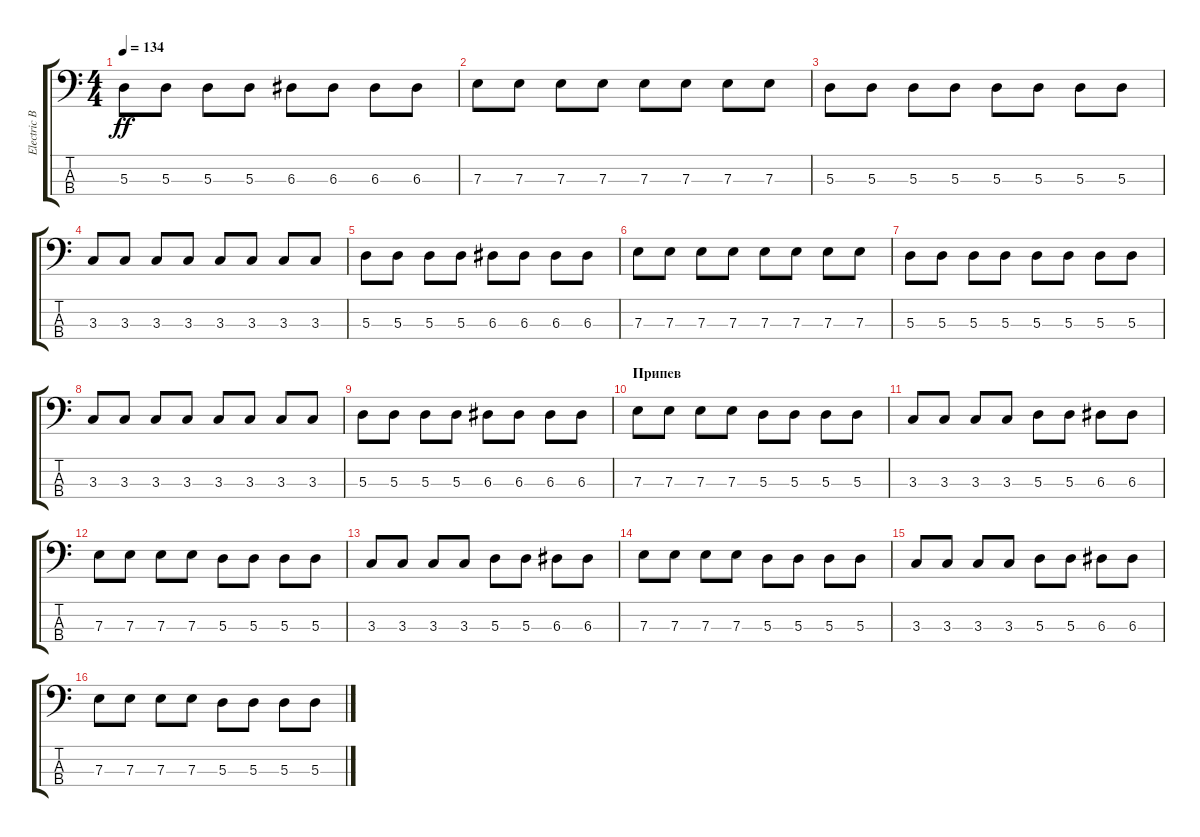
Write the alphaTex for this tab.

\track ("Electric Bass" "Electric B") {instrument electricbassfinger}
\staff {score tabs}
\tuning (G2 D2 A1 E1) {hide}
\ts (4 4)
\tempo 134
\clef f4
\ks c
5.3.8{dy ff} 5.3.8 5.3.8 5.3.8 6.3.8 6.3.8 6.3.8 6.3.8 |
7.3.8 7.3.8 7.3.8 7.3.8 7.3.8 7.3.8 7.3.8 7.3.8 |
5.3.8 5.3.8 5.3.8 5.3.8 5.3.8 5.3.8 5.3.8 5.3.8 |
3.3.8 3.3.8 3.3.8 3.3.8 3.3.8 3.3.8 3.3.8 3.3.8 |
5.3.8 5.3.8 5.3.8 5.3.8 6.3.8 6.3.8 6.3.8 6.3.8 |
7.3.8 7.3.8 7.3.8 7.3.8 7.3.8 7.3.8 7.3.8 7.3.8 |
5.3.8 5.3.8 5.3.8 5.3.8 5.3.8 5.3.8 5.3.8 5.3.8 |
3.3.8 3.3.8 3.3.8 3.3.8 3.3.8 3.3.8 3.3.8 3.3.8 |
5.3.8 5.3.8 5.3.8 5.3.8 6.3.8 6.3.8 6.3.8 6.3.8 |
\section ("" "Припев")
7.3.8 7.3.8 7.3.8 7.3.8 5.3.8 5.3.8 5.3.8 5.3.8 |
3.3.8 3.3.8 3.3.8 3.3.8 5.3.8 5.3.8 6.3.8 6.3.8 |
7.3.8 7.3.8 7.3.8 7.3.8 5.3.8 5.3.8 5.3.8 5.3.8 |
3.3.8 3.3.8 3.3.8 3.3.8 5.3.8 5.3.8 6.3.8 6.3.8 |
7.3.8 7.3.8 7.3.8 7.3.8 5.3.8 5.3.8 5.3.8 5.3.8 |
3.3.8 3.3.8 3.3.8 3.3.8 5.3.8 5.3.8 6.3.8 6.3.8 |
7.3.8 7.3.8 7.3.8 7.3.8 5.3.8 5.3.8 5.3.8 5.3.8
